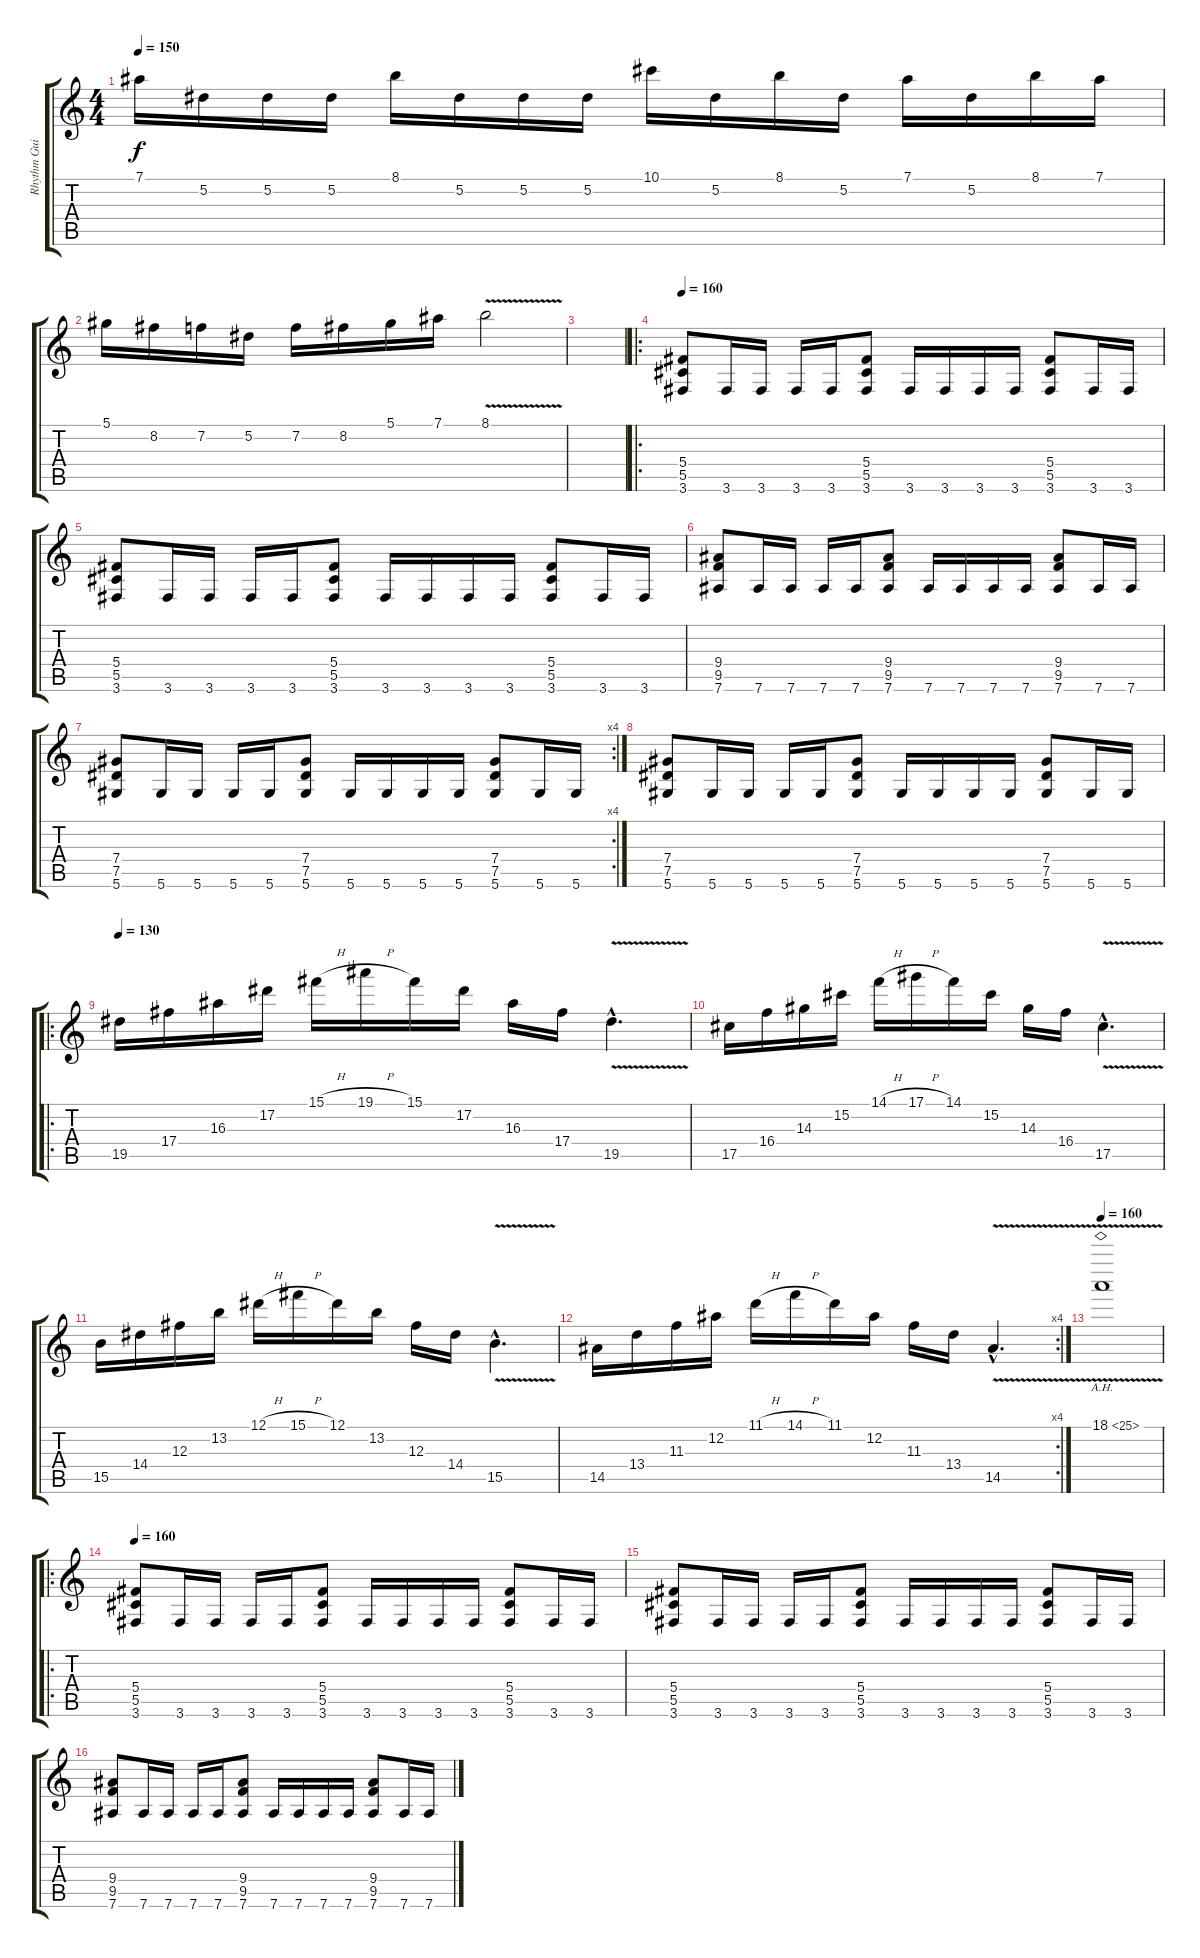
\track ("Rhythm Guitar" "Rhythm Gui") {instrument distortionguitar}
\staff {score tabs}
\tuning (Eb4 Bb3 Gb3 Db3 Ab2 Eb2) {hide}
\ts (4 4)
\tempo 150
\clef g2
\ks c
7.1.16{dy f} 5.2.16 5.2.16 5.2.16 8.1.16 5.2.16 5.2.16 5.2.16 10.1.16 5.2.16 8.1.16 5.2.16 7.1.16 5.2.16 8.1.16 7.1.16 |
5.1.16 8.2.16 7.2.16 5.2.16 7.2.16 8.2.16 5.1.16 7.1.16 8.1{v}.2 |
|
\ro
\tempo 160
(5.4 5.5 3.6).8 3.6.16 3.6.16 3.6.16 3.6.16 (5.4 5.5 3.6).8 3.6.16 3.6.16 3.6.16 3.6.16 (5.4 5.5 3.6).8 3.6.16 3.6.16 |
(5.4 5.5 3.6).8 3.6.16 3.6.16 3.6.16 3.6.16 (5.4 5.5 3.6).8 3.6.16 3.6.16 3.6.16 3.6.16 (5.4 5.5 3.6).8 3.6.16 3.6.16 |
(9.4 9.5 7.6).8 7.6.16 7.6.16 7.6.16 7.6.16 (9.4 9.5 7.6).8 7.6.16 7.6.16 7.6.16 7.6.16 (9.4 9.5 7.6).8 7.6.16 7.6.16 |
\rc 4
(7.4 7.5 5.6).8 5.6.16 5.6.16 5.6.16 5.6.16 (7.4 7.5 5.6).8 5.6.16 5.6.16 5.6.16 5.6.16 (7.4 7.5 5.6).8 5.6.16 5.6.16 |
(7.4 7.5 5.6).8 5.6.16 5.6.16 5.6.16 5.6.16 (7.4 7.5 5.6).8 5.6.16 5.6.16 5.6.16 5.6.16 (7.4 7.5 5.6).8 5.6.16 5.6.16 |
\ro
\tempo 130
19.5.16 17.4.16 16.3.16 17.2.16 15.1{h}.16 19.1{h}.16 15.1.16 17.2.16 16.3.16 17.4.16 19.5{v hac}.4{d} |
17.5.16 16.4.16 14.3.16 15.2.16 14.1{h}.16 17.1{h}.16 14.1.16 15.2.16 14.3.16 16.4.16 17.5{v hac}.4{d} |
15.5.16 14.4.16 12.3.16 13.2.16 12.1{h}.16 15.1{h}.16 12.1.16 13.2.16 12.3.16 14.4.16 15.5{v hac}.4{d} |
\rc 4
14.5.16 13.4.16 11.3.16 12.2.16 11.1{h}.16 14.1{h}.16 11.1.16 12.2.16 11.3.16 13.4.16 14.5{v hac}.4{d} |
\tempo 160
18.1{ah 7 v}.1 |
\ro
\tempo 160
(5.4 5.5 3.6).8 3.6.16 3.6.16 3.6.16 3.6.16 (5.4 5.5 3.6).8 3.6.16 3.6.16 3.6.16 3.6.16 (5.4 5.5 3.6).8 3.6.16 3.6.16 |
(5.4 5.5 3.6).8 3.6.16 3.6.16 3.6.16 3.6.16 (5.4 5.5 3.6).8 3.6.16 3.6.16 3.6.16 3.6.16 (5.4 5.5 3.6).8 3.6.16 3.6.16 |
(9.4 9.5 7.6).8 7.6.16 7.6.16 7.6.16 7.6.16 (9.4 9.5 7.6).8 7.6.16 7.6.16 7.6.16 7.6.16 (9.4 9.5 7.6).8 7.6.16 7.6.16
